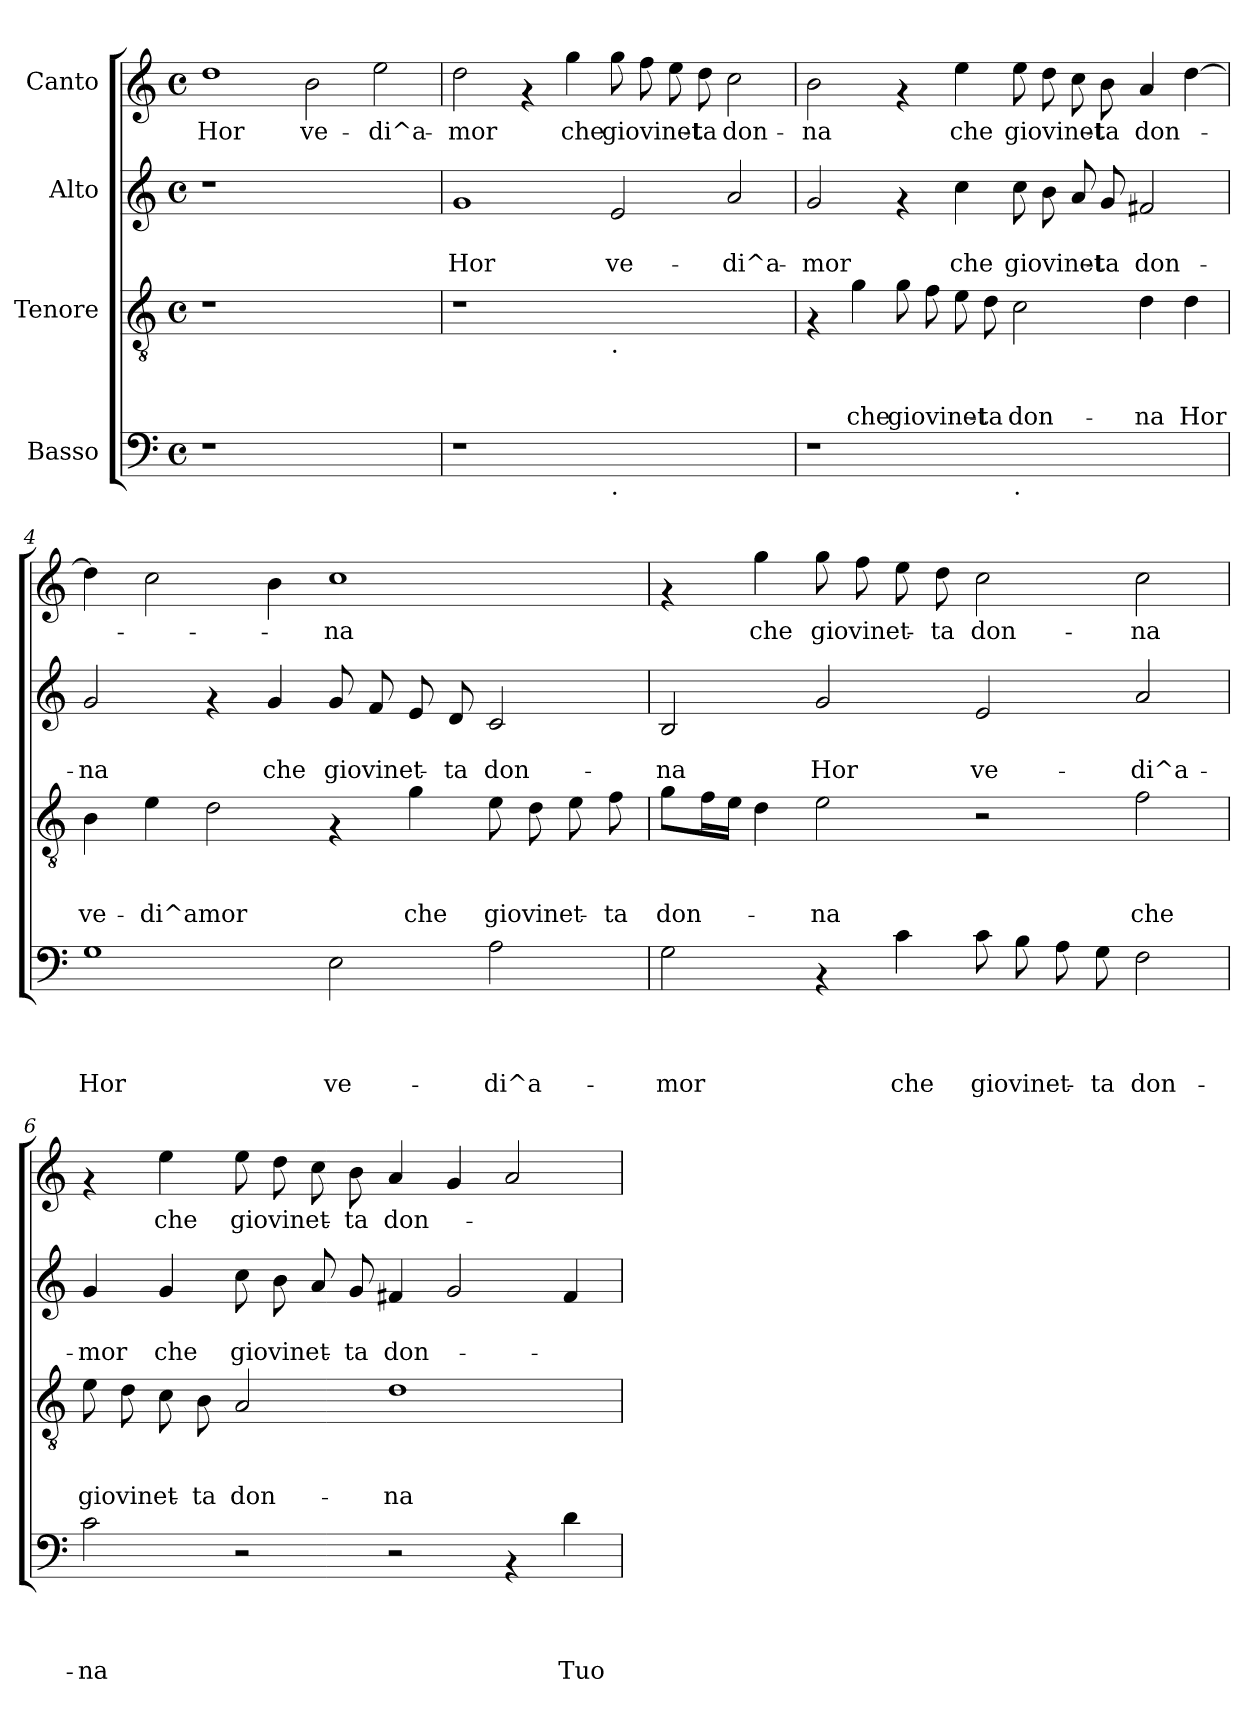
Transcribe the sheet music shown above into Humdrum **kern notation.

**kern	**text	**text	**text	**text	**kern	**text	**text	**text	**kern	**text	**text	**kern	**text
*part4	*part4	*part4	*part4	*part4	*part3	*part3	*part3	*part3	*part2	*part2	*part2	*part1	*part1
*staff4	*staff4	*staff4	*staff4	*staff4	*staff3	*staff3	*staff3	*staff3	*staff2	*staff2	*staff2	*staff1	*staff1
*I"Basso	*	*	*	*	*I"Tenore	*	*	*	*I"Alto	*	*	*I"Canto	*
*clefF4	*	*	*	*	*clefGv2	*	*	*	*clefG2	*	*	*clefG2	*
*k[]	*	*	*	*	*k[]	*	*	*	*k[]	*	*	*k[]	*
*C:	*	*	*	*	*C:	*	*	*	*C:	*	*	*C:	*
*M4/4	*	*	*	*	*M4/4	*	*	*	*M4/4	*	*	*M4/4	*
*met(c)	*	*	*	*	*met(c)	*	*	*	*met(c)	*	*	*met(c)	*
=1	=1	=1	=1	=1	=1	=1	=1	=1	=1	=1	=1	=1	=1
!	!	!	!	!	!	!	!	!	!	!	!	!	!LO:LY:b
1r	.	.	.	.	1r	.	.	.	1r	.	.	1dd	Hor
!	!	!	!	!	!	!	!	!	!	!	!	!	!LO:LY:b
1ryy	.	.	.	.	1ryy	.	.	.	1ryy	.	.	2b\	ve-
!	!	!	!	!	!	!	!	!	!	!	!	!	!LO:LY:b
.	.	.	.	.	.	.	.	.	.	.	.	2ee\	-di^a-
=2	=2	=2	=2	=2	=2	=2	=2	=2	=2	=2	=2	=2	=2
!	!	!	!	!	!	!	!	!	!	!	!LO:LY:b	!	!LO:LY:b
1r	.	.	.	.	1r	.	.	.	1g	.	Hor	2dd\	-mor
.	.	.	.	.	.	.	.	.	.	.	.	4rf	.
!	!	!	!	!	!	!	!	!	!	!	!	!	!LO:LY:b
.	.	.	.	.	.	.	.	.	.	.	.	4gg\	che
!	!	!	!	!	!LO:TX:b:t=.	!	!	!	!	!	!	!	!
!LO:TX:b:t=.	!	!	!	!	!	!	!	!	!	!	!	!	!
!	!	!	!	!	!	!	!	!	!	!	!LO:LY:b	!	!LO:LY:b
1ryy	.	.	.	.	1ryy	.	.	.	2e/	.	ve-	8gg\	giovinet-
.	.	.	.	.	.	.	.	.	.	.	.	8ff\	.
.	.	.	.	.	.	.	.	.	.	.	.	8ee\	.
!	!	!	!	!	!	!	!	!	!	!	!	!	!LO:LY:b
.	.	.	.	.	.	.	.	.	.	.	.	8dd\	-ta
!	!	!	!	!	!	!	!	!	!	!	!LO:LY:b	!	!LO:LY:b
.	.	.	.	.	.	.	.	.	2a/	.	-di^a-	2cc\	don-
=3	=3	=3	=3	=3	=3	=3	=3	=3	=3	=3	=3	=3	=3
!	!	!	!	!	!	!	!	!	!	!	!LO:LY:b	!	!LO:LY:b
1r	.	.	.	.	4rF	.	.	.	2g/	.	-mor	2b\	-na
!	!	!	!	!	!	!	!	!LO:LY:b	!	!	!	!	!
.	.	.	.	.	4g\	.	.	che	.	.	.	.	.
!	!	!	!	!	!	!	!	!LO:LY:b	!	!	!	!	!
.	.	.	.	.	8g\	.	.	giovinet-	4rf	.	.	4rf	.
.	.	.	.	.	8f\	.	.	.	.	.	.	.	.
!	!	!	!	!	!	!	!	!	!	!	!LO:LY:b	!	!LO:LY:b
.	.	.	.	.	8e\	.	.	.	4cc\	.	che	4ee\	che
!	!	!	!	!	!	!	!	!LO:LY:b	!	!	!	!	!
.	.	.	.	.	8d\	.	.	-ta	.	.	.	.	.
!LO:TX:b:t=.	!	!	!	!	!	!	!	!	!	!	!	!	!
!	!	!	!	!	!	!	!	!LO:LY:b	!	!	!LO:LY:b	!	!LO:LY:b
1ryy	.	.	.	.	2c\	.	.	don-	8cc\	.	giovinet-	8ee\	giovinet-
.	.	.	.	.	.	.	.	.	8b\	.	.	8dd\	.
.	.	.	.	.	.	.	.	.	8a/	.	.	8cc\	.
!	!	!	!	!	!	!	!	!	!	!	!LO:LY:b	!	!LO:LY:b
.	.	.	.	.	.	.	.	.	8g/	.	-ta	8b\	-ta
!	!	!	!	!	!	!	!	!LO:LY:b	!	!	!LO:LY:b	!	!LO:LY:b
.	.	.	.	.	4d\	.	.	-na	2f#X/	.	don-	4a/	don-
!	!	!	!	!	!	!	!	!LO:LY:b	!	!	!	!	!
.	.	.	.	.	4d\	.	.	Hor	.	.	.	[<4dd\	.
!!LO:LB:g=z
=4	=4	=4	=4	=4	=4	=4	=4	=4	=4	=4	=4	=4	=4
!	!	!	!	!LO:LY:b	!	!	!	!LO:LY:b	!	!	!LO:LY:b	!	!
1G	.	.	.	Hor	4B\	.	.	ve-	2g/	.	-na	4dd\]	.
!	!	!	!	!	!	!	!	!LO:LY:b	!	!	!	!	!
.	.	.	.	.	4e\	.	.	-di^amor	.	.	.	2cc\	.
.	.	.	.	.	2d\	.	.	.	4rf	.	.	.	.
!	!	!	!	!	!	!	!	!	!	!	!LO:LY:b	!	!
.	.	.	.	.	.	.	.	.	4g/	.	che	4b\	.
!	!	!	!	!LO:LY:b	!	!	!	!	!	!	!LO:LY:b	!	!LO:LY:b
2E\	.	.	.	ve-	4rF	.	.	.	8g/	.	giovinet-	1cc	-na
.	.	.	.	.	.	.	.	.	8f/	.	.	.	.
!	!	!	!	!	!	!	!	!LO:LY:b	!	!	!	!	!
.	.	.	.	.	4g\	.	.	che	8e/	.	.	.	.
!	!	!	!	!	!	!	!	!	!	!	!LO:LY:b	!	!
.	.	.	.	.	.	.	.	.	8d/	.	-ta	.	.
!	!	!	!	!LO:LY:b	!	!	!	!LO:LY:b	!	!	!LO:LY:b	!	!
2A\	.	.	.	-di^a-	8e\	.	.	giovinet-	2c/	.	don-	.	.
.	.	.	.	.	8d\	.	.	.	.	.	.	.	.
.	.	.	.	.	8e\	.	.	.	.	.	.	.	.
!	!	!	!	!	!	!	!	!LO:LY:b	!	!	!	!	!
.	.	.	.	.	8f\	.	.	-ta	.	.	.	.	.
=5	=5	=5	=5	=5	=5	=5	=5	=5	=5	=5	=5	=5	=5
!	!	!	!	!LO:LY:b	!	!	!	!LO:LY:b	!	!	!LO:LY:b	!	!
2G\	.	.	.	-mor	8g\L	.	.	don-	2B/	.	-na	4rf	.
.	.	.	.	.	16f\L	.	.	.	.	.	.	.	.
.	.	.	.	.	16e\JJ	.	.	.	.	.	.	.	.
!	!	!	!	!	!	!	!	!	!	!	!	!	!LO:LY:b
.	.	.	.	.	4d\	.	.	.	.	.	.	4gg\	che
!	!	!	!	!	!	!	!	!LO:LY:b	!	!	!LO:LY:b	!	!LO:LY:b
4rAA	.	.	.	.	2e\	.	.	-na	2g/	.	Hor	8gg\	giovinet-
.	.	.	.	.	.	.	.	.	.	.	.	8ff\	.
!	!	!	!	!LO:LY:b	!	!	!	!	!	!	!	!	!
4c\	.	.	.	che	.	.	.	.	.	.	.	8ee\	.
!	!	!	!	!	!	!	!	!	!	!	!	!	!LO:LY:b
.	.	.	.	.	.	.	.	.	.	.	.	8dd\	-ta
!	!	!	!	!LO:LY:b	!	!	!	!	!	!	!LO:LY:b	!	!LO:LY:b
8c\	.	.	.	giovinet-	2r	.	.	.	2e/	.	ve-	2cc\	don-
8B\	.	.	.	.	.	.	.	.	.	.	.	.	.
8A\	.	.	.	.	.	.	.	.	.	.	.	.	.
!	!	!	!	!LO:LY:b	!	!	!	!	!	!	!	!	!
8G\	.	.	.	-ta	.	.	.	.	.	.	.	.	.
!	!	!	!	!LO:LY:b	!	!	!	!LO:LY:b	!	!	!LO:LY:b	!	!LO:LY:b
2F\	.	.	.	don-	2f\	.	.	che	2a/	.	-di^a-	2cc\	-na
=6	=6	=6	=6	=6	=6	=6	=6	=6	=6	=6	=6	=6	=6
!	!	!	!	!LO:LY:b	!	!	!	!LO:LY:b	!	!	!LO:LY:b	!	!
2c\	.	.	.	-na	8e\	.	.	giovinet-	4g/	.	-mor	4rf	.
.	.	.	.	.	8d\	.	.	.	.	.	.	.	.
!	!	!	!	!	!	!	!	!	!	!	!LO:LY:b	!	!LO:LY:b
.	.	.	.	.	8c\	.	.	.	4g/	.	che	4ee\	che
!	!	!	!	!	!	!	!	!LO:LY:b	!	!	!	!	!
.	.	.	.	.	8B\	.	.	-ta	.	.	.	.	.
!	!	!	!	!	!	!	!	!LO:LY:b	!	!	!LO:LY:b	!	!LO:LY:b
2r	.	.	.	.	2A/	.	.	don-	8cc\	.	giovinet-	8ee\	giovinet-
.	.	.	.	.	.	.	.	.	8b\	.	.	8dd\	.
.	.	.	.	.	.	.	.	.	8a/	.	.	8cc\	.
!	!	!	!	!	!	!	!	!	!	!	!LO:LY:b	!	!LO:LY:b
.	.	.	.	.	.	.	.	.	8g/	.	-ta	8b\	-ta
!	!	!	!	!	!	!	!	!LO:LY:b	!	!	!LO:LY:b	!	!LO:LY:b
2r	.	.	.	.	1d	.	.	-na	4f#X/	.	don-	4a/	don-
.	.	.	.	.	.	.	.	.	2g/	.	.	4g/	.
4rAA	.	.	.	.	.	.	.	.	.	.	.	2a/	.
!	!	!	!	!LO:LY:b	!	!	!	!	!	!	!	!	!
4d\	.	.	.	Tuo	.	.	.	.	4f#/	.	.	.	.
=	=	=	=	=	=	=	=	=	=	=	=	=	=
*-	*-	*-	*-	*-	*-	*-	*-	*-	*-	*-	*-	*-	*-
